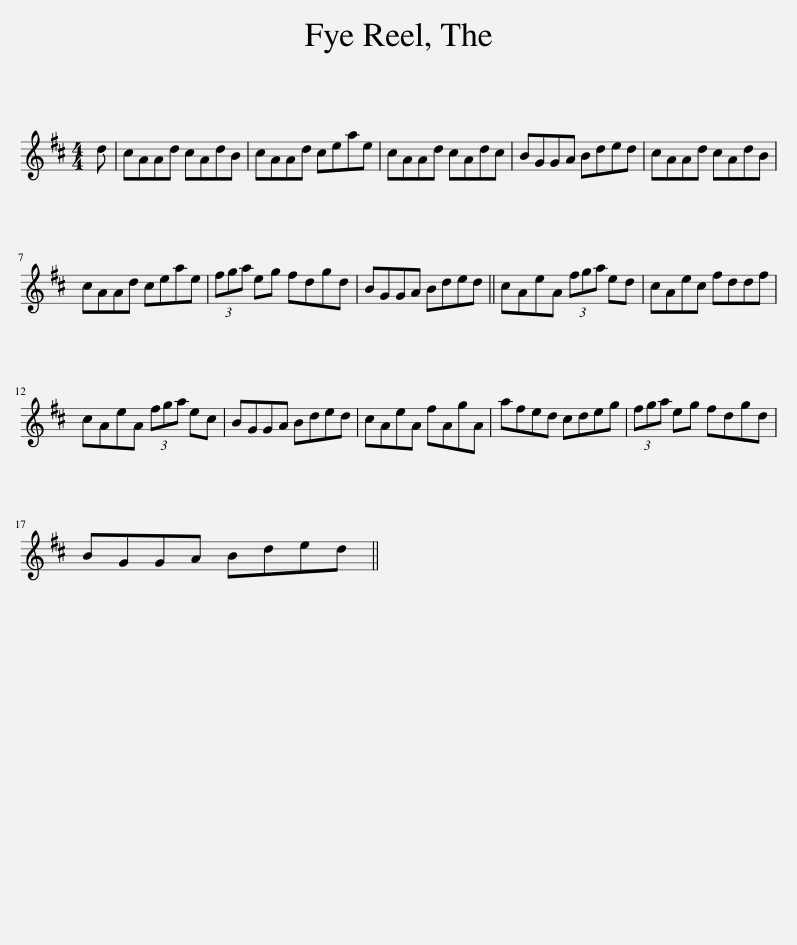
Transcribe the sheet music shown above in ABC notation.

X:1
L:1/8
M:4/4
I:linebreak $
K:D
V:1 treble
V:1
 d | cAAd cAdB | cAAd ceae | cAAd cAdc | BGGA Bded | %5
 cAAd cAdB |$ cAAd ceae | (3fga eg fdgd | BGGA Bded || cAeA (3fga ed | %10
 cAec fddf |$ cAeA (3fga ec | BGGA Bded | cAeA fAgA | afed cdeg | %15
 (3fga eg fdgd |$ BGGA Bded || %17
